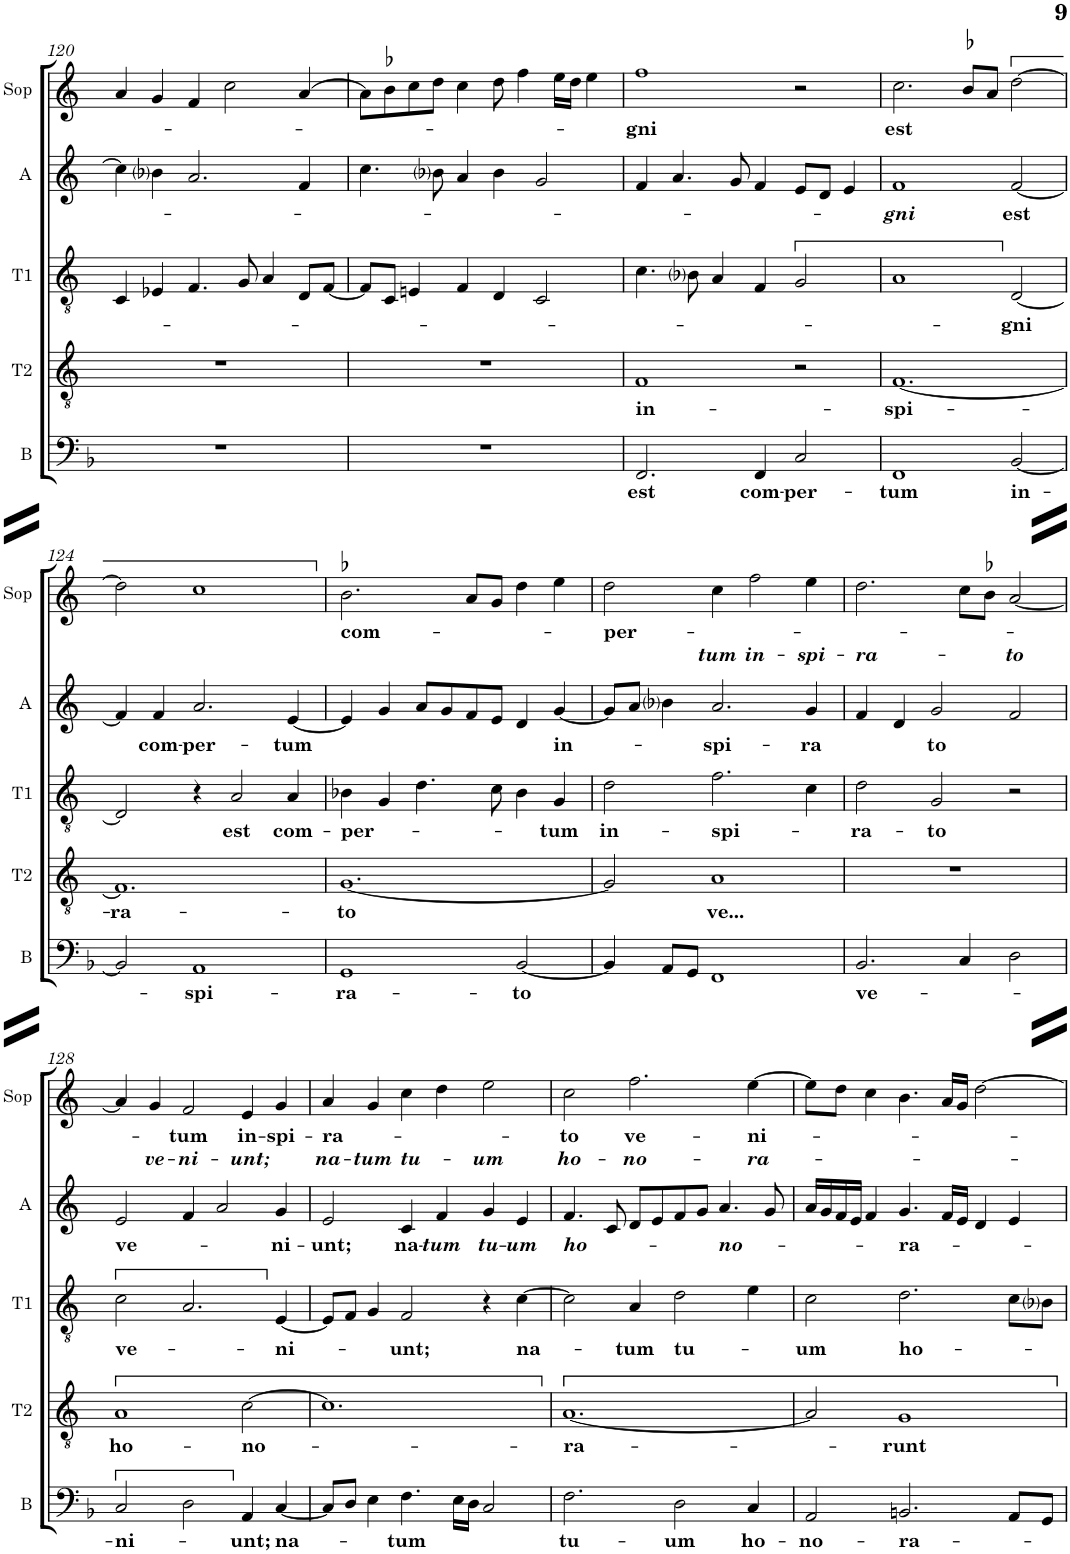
**kern	**text	**kern	**text	**kern	**text	**kern	**text	**kern	**text	**text
*part5	*part5	*part4	*part4	*part3	*part3	*part2	*part2	*part1	*part1	*part1
*staff5	*staff5	*staff4	*staff4	*staff3	*staff3	*staff2	*staff2	*staff1	*staff1	*staff1
*I"Bass	*	*I"Tenor (T2)	*	*I"Contratenor (T1)	*	*I"Alt	*	*I"Soprano	*	*
*I'B	*	*I'T2	*	*I'T1	*	*I'A	*	*I'Sop	*	*
!!LO:PB:g=z
*clefF4	*	*clefGv2	*	*clefGv2	*	*clefG2	*	*clefG2	*	*
*k[b-]	*	*k[]	*	*k[]	*	*k[]	*	*k[]	*	*
*M3/2	*	*M3/2	*	*M3/2	*	*M3/2	*	*M3/2	*	*
=120	=120	=120	=120	=120	=120	=120	=120	=120	=120	=120
1.r	.	1.r	.	4C/	.	4cc\]	.	4a/	.	.
.	.	.	.	4E-X/	.	4b-i\	.	4g/	.	.
.	.	.	.	4.F/	.	2.a/	.	4f/	.	.
.	.	.	.	.	.	.	.	2cc\	.	.
.	.	.	.	8G/	.	.	.	.	.	.
.	.	.	.	4A/	.	.	.	.	.	.
.	.	.	.	8D/L	.	4f/	.	[4a/	.	.
.	.	.	.	[8F/J	.	.	.	.	.	.
=121	=121	=121	=121	=121	=121	=121	=121	=121	=121	=121
1.r	.	1.r	.	8F/L]	.	4.cc\	.	8a\L]	.	.
.	.	.	.	8C/J	.	.	.	8b-X\	.	.
.	.	.	.	4En/	.	.	.	8cc\	.	.
.	.	.	.	.	.	8b-i\	.	8dd\J	.	.
.	.	.	.	4F/	.	4a/	.	4cc\	.	.
.	.	.	.	4D/	.	4b-\	.	8dd\	.	.
.	.	.	.	.	.	.	.	4ff\	.	.
.	.	.	.	2C/	.	2g/	.	.	.	.
.	.	.	.	.	.	.	.	16ee\LL	.	.
.	.	.	.	.	.	.	.	16dd\JJ	.	.
.	.	.	.	.	.	.	.	4ee\	.	.
=122	=122	=122	=122	=122	=122	=122	=122	=122	=122	=122
!	!LO:LY:b	!	!LO:LY:b	!	!	!	!	!	!LO:LY:b	!
2.FF/	est	1F	in-	4.c\	.	4f/	.	1ff	-gni	.
.	.	.	.	.	.	4.a/	.	.	.	.
.	.	.	.	8B-i\	.	.	.	.	.	.
.	.	.	.	4A/	.	.	.	.	.	.
.	.	.	.	.	.	8g/	.	.	.	.
!	!LO:LY:b	!	!	!	!	!	!	!	!	!
4FF/	com-	.	.	4F/	.	4f/	.	.	.	.
!	!LO:LY:b	!	!	!	!	!	!	!	!	!
2C/	-per-	2r	.	2G/	.	8e/L	.	2r	.	.
.	.	.	.	.	.	8d/J	.	.	.	.
.	.	.	.	.	.	4e/	.	.	.	.
=123	=123	=123	=123	=123	=123	=123	=123	=123	=123	=123
!	!LO:LY:b	!	!LO:LY:b	!	!	!	!LO:LY:b	!	!LO:LY:b	!
1FF	-tum	[1.F	-spi-	1A	.	1f	-gni	2.cc\	est	.
.	.	.	.	.	.	.	.	8b-X/L	.	.
.	.	.	.	.	.	.	.	8a/J	.	.
!	!LO:LY:b	!	!	!	!LO:LY:b	!	!LO:LY:b	!	!	!
[2BB-/	in-	.	.	[2D/	gni	[2f/	est	[2dd\	.	.
!!LO:LB:g=z
=124	=124	=124	=124	=124	=124	=124	=124	=124	=124	=124
!	!	!	!LO:LY:b	!	!	!	!	!	!	!
2BB-/]	.	1.F]	-ra-	2D/]	.	4f/]	.	2dd\]	.	.
!	!	!	!	!	!	!	!LO:LY:b	!	!	!
.	.	.	.	.	.	4f/	com-	.	.	.
!	!LO:LY:b	!	!	!	!	!	!LO:LY:b	!	!	!
1AA	-spi-	.	.	4r	.	2.a/	-per-	1cc	.	.
!	!	!	!	!	!LO:LY:b	!	!	!	!	!
.	.	.	.	2A/	est	.	.	.	.	.
!	!	!	!	!	!LO:LY:b	!	!LO:LY:b	!	!	!
.	.	.	.	4A/	com-	[4e/	-tum	.	.	.
=125	=125	=125	=125	=125	=125	=125	=125	=125	=125	=125
!	!LO:LY:b	!	!LO:LY:b	!	!LO:LY:b	!	!	!	!LO:LY:b	!
1GG	-ra-	[1.G	-to	4B-X\	-per-	4e/]	.	2.b-X\	com-	.
.	.	.	.	4G/	.	4g/	.	.	.	.
.	.	.	.	4.d\	.	8a/L	.	.	.	.
.	.	.	.	.	.	8g/	.	.	.	.
.	.	.	.	.	.	8f/	.	8a/L	.	.
.	.	.	.	8c\	.	8e/J	.	8g/J	.	.
!	!LO:LY:b	!	!	!	!	!	!	!	!	!
[2BB-/	-to	.	.	4B-\	.	4d/	.	4dd\	.	.
!	!	!	!	!	!LO:LY:b	!	!LO:LY:b	!	!	!
.	.	.	.	4G/	-tum	[4g/	in-	4ee\	.	.
=126	=126	=126	=126	=126	=126	=126	=126	=126	=126	=126
!	!	!	!	!	!LO:LY:b	!	!	!	!LO:LY:b	!
4BB-/]	.	2G/]	.	2d\	in-	8g/L]	.	2dd\	-per-	.
.	.	.	.	.	.	8a/J	.	.	.	.
8AA/L	.	.	.	.	.	4b-i\	.	.	.	.
8GG/J	.	.	.	.	.	.	.	.	.	.
!	!	!	!LO:LY:b	!	!LO:LY:b	!	!LO:LY:b	!	!	!LO:LY:b
1FF	.	1A	ve...	2.f\	-spi-	2.a/	-spi-	4cc\	.	tum
!	!	!	!	!	!	!	!	!	!	!LO:LY:b
.	.	.	.	.	.	.	.	2ff\	.	in-
!	!	!	!	!	!	!	!LO:LY:b	!	!	!LO:LY:b
.	.	.	.	4c\	.	4g/	-ra	4ee\	.	-spi-
=127	=127	=127	=127	=127	=127	=127	=127	=127	=127	=127
!	!LO:LY:b	!	!	!	!LO:LY:b	!	!	!	!	!LO:LY:b
2.BB-/	ve-	1.r	.	2d\	-ra-	4f/	.	2.dd\	.	-ra-
.	.	.	.	.	.	4d/	.	.	.	.
!	!	!	!	!	!LO:LY:b	!	!LO:LY:b	!	!	!
.	.	.	.	2G/	-to	2g/	to	.	.	.
4C/	.	.	.	.	.	.	.	8cc\L	.	.
.	.	.	.	.	.	.	.	8b-X\J	.	.
!	!	!	!	!	!	!	!	!	!	!LO:LY:b
2D\	.	.	.	2r	.	2f/	.	[2a/	.	-to
!!LO:LB:g=z
=128	=128	=128	=128	=128	=128	=128	=128	=128	=128	=128
!	!LO:LY:b	!	!LO:LY:b	!	!LO:LY:b	!	!LO:LY:b	!	!	!
2C/	-ni-	1A	ho-	2c\	ve-	2e/	ve-	4a/]	.	.
!	!	!	!	!	!	!	!	!	!	!LO:LY:b
.	.	.	.	.	.	.	.	4g/	.	ve-
!	!	!	!	!	!	!	!	!	!LO:LY:b	!LO:LY:b
2D\	.	.	.	2.A/	.	4f/	.	2f/	tum	-ni-
.	.	.	.	.	.	2a/	.	.	.	.
!	!LO:LY:b	!	!LO:LY:b	!	!	!	!	!	!LO:LY:b	!LO:LY:b
4AA/	-unt;	[2c\	-no-	.	.	.	.	4e/	in-	-unt;
!	!LO:LY:b	!	!	!	!LO:LY:b	!	!LO:LY:b	!	!LO:LY:b	!
[4C/	na-	.	.	[4E/	-ni-	4g/	-ni-	4g/	-spi-	.
=129	=129	=129	=129	=129	=129	=129	=129	=129	=129	=129
!	!	!	!	!	!	!	!LO:LY:b	!	!LO:LY:b	!LO:LY:b
8C/L]	.	1.c]	.	8E/L]	.	2e/	-unt;	4a/	-ra-	na-
8D/J	.	.	.	8F/J	.	.	.	.	.	.
!	!	!	!	!	!	!	!	!	!	!LO:LY:b
4E\	.	.	.	4G/	.	.	.	4g/	.	-tum
!	!LO:LY:b	!	!	!	!LO:LY:b	!	!LO:LY:b	!	!	!LO:LY:b
4.F\	tum	.	.	2F/	-unt;	4c/	na-	4cc\	.	tu-
!	!	!	!	!	!	!	!LO:LY:b	!	!	!
.	.	.	.	.	.	4f/	tum	4dd\	.	.
16E\LL	.	.	.	.	.	.	.	.	.	.
16D\JJ	.	.	.	.	.	.	.	.	.	.
!	!	!	!	!	!	!	!LO:LY:b	!	!	!LO:LY:b
2C/	.	.	.	4r	.	4g/	tu-	2ee\	.	-um
!	!	!	!	!	!LO:LY:b	!	!LO:LY:b	!	!	!
.	.	.	.	[4c\	na-	4e/	-um	.	.	.
=130	=130	=130	=130	=130	=130	=130	=130	=130	=130	=130
!	!LO:LY:b	!	!LO:LY:b	!	!	!	!LO:LY:b	!	!LO:LY:b	!LO:LY:b
2.F\	tu-	[1.A	-ra-	2c\]	.	4.f/	ho-	2cc\	-to	ho-
.	.	.	.	.	.	8c/	.	.	.	.
!	!	!	!	!	!LO:LY:b	!	!	!	!LO:LY:b	!LO:LY:b
.	.	.	.	4A/	-tum	8d/L	.	2.ff\	ve-	-no-
.	.	.	.	.	.	8e/	.	.	.	.
!	!LO:LY:b	!	!	!	!LO:LY:b	!	!	!	!	!
2D\	-um	.	.	2d\	tu-	8f/	.	.	.	.
.	.	.	.	.	.	8g/J	.	.	.	.
!	!	!	!	!	!	!	!LO:LY:b	!	!	!
.	.	.	.	.	.	4.a/	-no-	.	.	.
!	!LO:LY:b	!	!	!	!	!	!	!	!LO:LY:b	!LO:LY:b
4C/	ho-	.	.	4e\	.	.	.	[4ee\	-ni-	-ra-
.	.	.	.	.	.	8g/	.	.	.	.
=131	=131	=131	=131	=131	=131	=131	=131	=131	=131	=131
!	!LO:LY:b	!	!	!	!LO:LY:b	!	!	!	!	!
2AA/	-no-	2A/]	.	2c\	-um	16a/LL	.	8ee\L]	.	.
.	.	.	.	.	.	16g/	.	.	.	.
.	.	.	.	.	.	16f/	.	8dd\J	.	.
.	.	.	.	.	.	16e/JJ	.	.	.	.
.	.	.	.	.	.	4f/	.	4cc\	.	.
!	!LO:LY:b	!	!LO:LY:b	!	!LO:LY:b	!	!LO:LY:b	!	!	!
2.BBn/	-ra-	1G	-runt	2.d\	ho-	4.g/	-ra-	4.b\	.	.
.	.	.	.	.	.	16f/LL	.	16a/LL	.	.
.	.	.	.	.	.	16e/JJ	.	16g/JJ	.	.
.	.	.	.	.	.	4d/	.	[2dd\	.	.
8AA/L	.	.	.	8c\L	.	4e/	.	.	.	.
8GG/J	.	.	.	8B-i\J	.	.	.	.	.	.
=	=	=	=	=	=	=	=	=	=	=
*-	*-	*-	*-	*-	*-	*-	*-	*-	*-	*-
